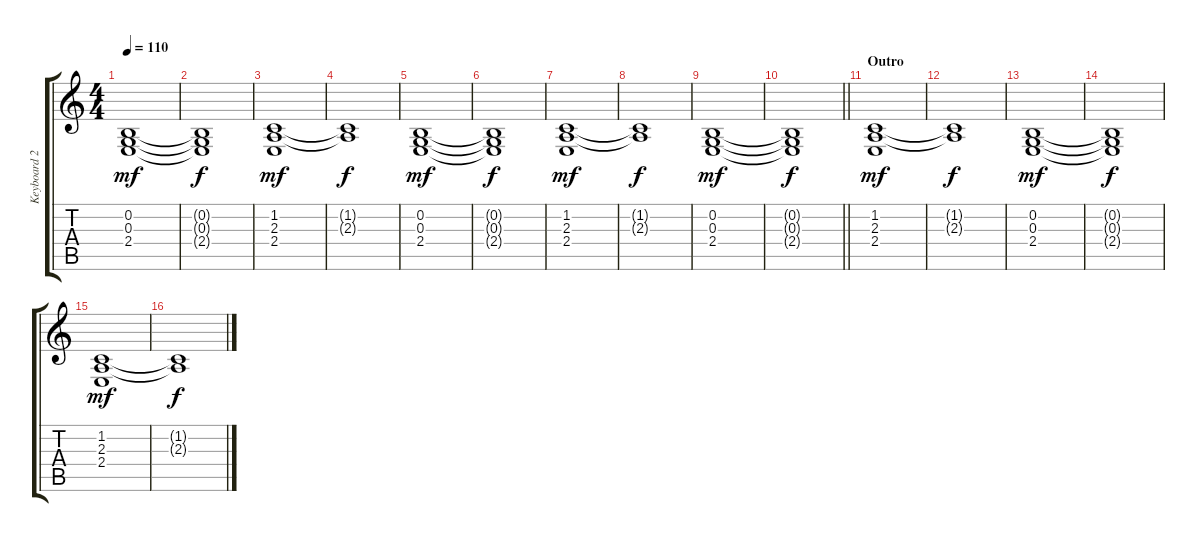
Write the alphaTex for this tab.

\track ("Keyboard 2" "Keyboard 2") {instrument pad4choir}
\staff {score tabs}
\tuning (E4 B3 G3 D3 A2 E2) {hide}
\ts (4 4)
\tempo 110
\clef g2
\ks c
(0.2 0.3 2.4).1{dy mf} |
(0.2{t} 0.3{t} 2.4{t}).1{dy f} |
(1.2 2.3 2.4).1{dy mf} |
(1.2{t} 2.3{t}).1{dy f} |
(0.2 0.3 2.4).1{dy mf} |
(0.2{t} 0.3{t} 2.4{t}).1{dy f} |
(1.2 2.3 2.4).1{dy mf} |
(1.2{t} 2.3{t}).1{dy f} |
(0.2 0.3 2.4).1{dy mf} |
\barLineRight lightlight
(0.2{t} 0.3{t} 2.4{t}).1{dy f} |
\section ("" "Outro")
(1.2 2.3 2.4).1{dy mf} |
(1.2{t} 2.3{t}).1{dy f} |
(0.2 0.3 2.4).1{dy mf} |
(0.2{t} 0.3{t} 2.4{t}).1{dy f} |
(1.2 2.3 2.4).1{dy mf} |
(1.2{t} 2.3{t}).1{dy f}
